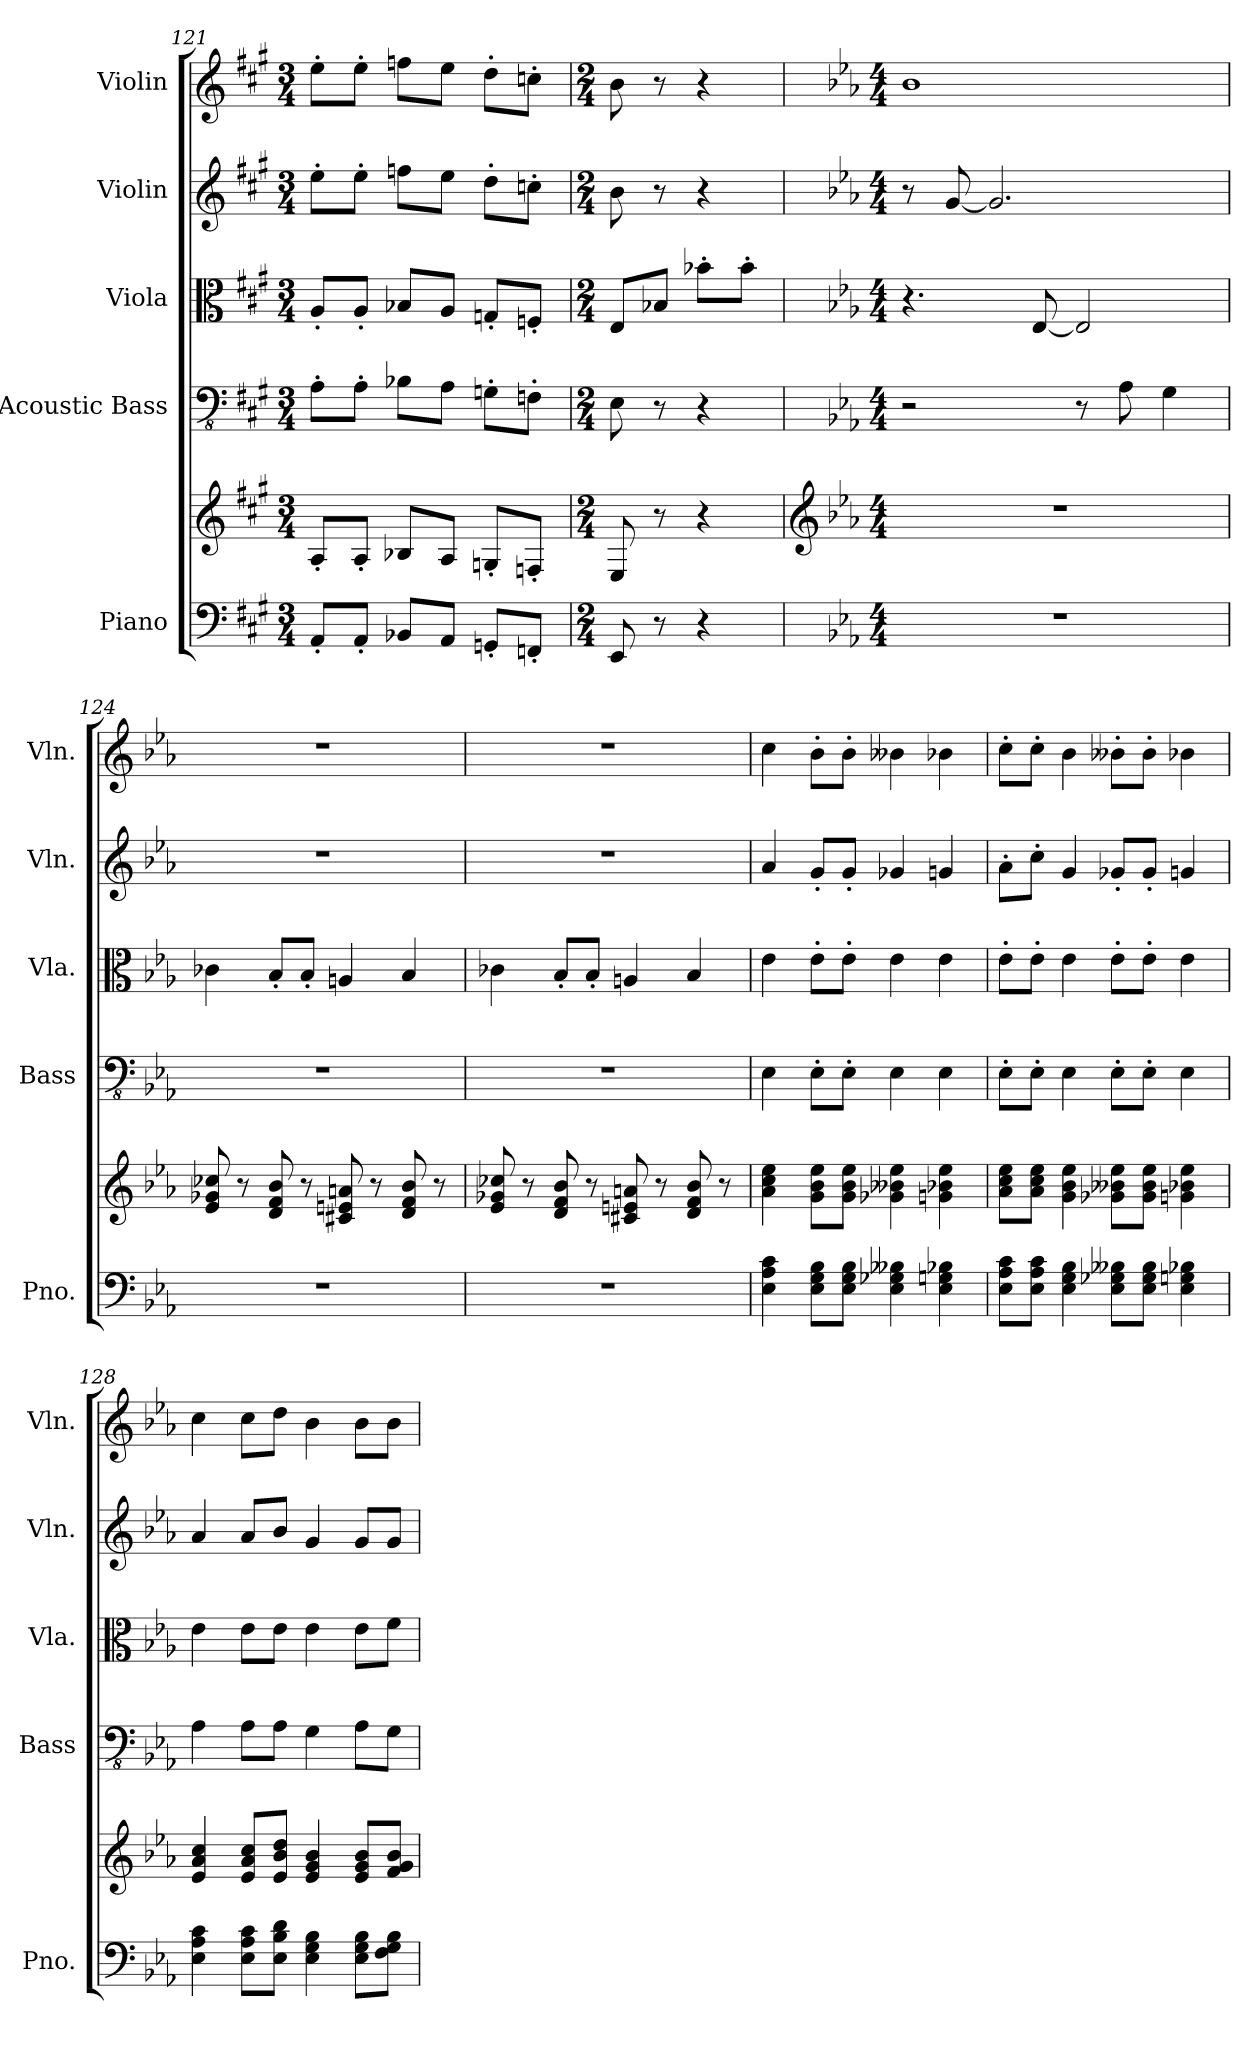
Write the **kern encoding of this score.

**kern	**kern	**kern	**kern	**kern	**kern
*part5	*part5	*part4	*part3	*part2	*part1
*staff6	*staff5	*staff4	*staff3	*staff2	*staff1
*I"Piano	*	*I"Acoustic Bass	*I"Viola	*I"Violin	*I"Violin
*I'Pno.	*	*I'Bass	*I'Vla.	*I'Vln.	*I'Vln.
*clefF4	*clefG2	*clefFv4	*clefC3	*clefG2	*clefG2
*k[f#c#g#]	*k[f#c#g#]	*k[f#c#g#]	*k[f#c#g#]	*k[f#c#g#]	*k[f#c#g#]
*M3/4	*M3/4	*M3/4	*M3/4	*M3/4	*M3/4
=121	=121	=121	=121	=121	=121
8AA'/L	8A'/L	8AA'\L	8A'/L	8ee'\L	8ee'\L
8AA'/J	8A'/J	8AA'\J	8A'/J	8ee'\J	8ee'\J
8BB-X/L	8B-X/L	8BB-X\L	8B-X/L	8ffn\L	8ffn\L
8AA/J	8A/J	8AA\J	8A/J	8ee\J	8ee\J
8GGn'/L	8Gn'/L	8GGn'\L	8Gn'/L	8dd'\L	8dd'\L
8FFn'/J	8Fn'/J	8FFn'\J	8Fn'/J	8ccn'\J	8ccn'\J
=122	=122	=122	=122	=122	=122
*M2/4	*M2/4	*M2/4	*M2/4	*M2/4	*M2/4
8EE/	8E/	8EE\	8E/L	8b\	8b\
8r	8r	8r	8B-X/J	8r	8r
4r	4r	4r	8b-X'\L	4r	4r
.	.	.	8b-'\J	.	.
=123	=123	=123	=123	=123	=123
*	*clefG2	*	*	*	*
*k[b-e-a-]	*k[b-e-a-]	*k[b-e-a-]	*k[b-e-a-]	*k[b-e-a-]	*k[b-e-a-]
*M4/4	*M4/4	*M4/4	*M4/4	*M4/4	*M4/4
1r	1r	2r	4.r	8r	1b-
.	.	.	.	[8g/	.
.	.	.	.	2.g/]	.
.	.	.	[8E-/	.	.
.	.	8r	2E-/]	.	.
.	.	8AA-\	.	.	.
.	.	4GG\	.	.	.
=124	=124	=124	=124	=124	=124
1r	8e-/ 8g-X/ 8cc-X/	1r	4c-X\	1r	1r
.	8r	.	.	.	.
.	8d/ 8f/ 8b-/	.	8B-'/L	.	.
.	8r	.	8B-'/J	.	.
.	8c#X/ 8en/ 8an/	.	4An/	.	.
.	8r	.	.	.	.
.	8d/ 8f/ 8b-/	.	4B-/	.	.
.	8r	.	.	.	.
!!LO:PB:g=z
=125	=125	=125	=125	=125	=125
1r	8e-/ 8g-X/ 8cc-X/	1r	4c-X\	1r	1r
.	8r	.	.	.	.
.	8d/ 8f/ 8b-/	.	8B-'/L	.	.
.	8r	.	8B-'/J	.	.
.	8c#X/ 8en/ 8an/	.	4An/	.	.
.	8r	.	.	.	.
.	8d/ 8f/ 8b-/	.	4B-/	.	.
.	8r	.	.	.	.
=126	=126	=126	=126	=126	=126
4E-\ 4A-\ 4c\	4a-\ 4cc\ 4ee-\	4EE-\	4e-\	4a-/	4cc\
8E-\ 8G\ 8B-\L	8g\ 8b-\ 8ee-\L	8EE-'\L	8e-'\L	8g'/L	8b-'\L
8E-\ 8G\ 8B-\J	8g\ 8b-\ 8ee-\J	8EE-'\J	8e-'\J	8g'/J	8b-'\J
4E-\ 4G-X\ 4B--X\	4g-X\ 4b--X\ 4ee-\	4EE-\	4e-\	4g-X/	4b--X\
4E-\ 4Gn\ 4B-X\	4gn\ 4b-X\ 4ee-\	4EE-\	4e-\	4gn/	4b-X\
=127	=127	=127	=127	=127	=127
8E-\ 8A-\ 8c\L	8a-\ 8cc\ 8ee-\L	8EE-'\L	8e-'\L	8a-'\L	8cc'\L
8E-\ 8A-\ 8c\J	8a-\ 8cc\ 8ee-\J	8EE-'\J	8e-'\J	8cc'\J	8cc'\J
4E-\ 4G\ 4B-\	4g\ 4b-\ 4ee-\	4EE-\	4e-\	4g/	4b-\
8E-\ 8G-X\ 8B--X\L	8g-X\ 8b--X\ 8ee-\L	8EE-'\L	8e-'\L	8g-X'/L	8b--X'\L
8E-\ 8G-\ 8B--\J	8g-\ 8b--\ 8ee-\J	8EE-'\J	8e-'\J	8g-'/J	8b--'\J
4E-\ 4Gn\ 4B-X\	4gn\ 4b-X\ 4ee-\	4EE-\	4e-\	4gn/	4b-X\
=128	=128	=128	=128	=128	=128
4E-\ 4A-\ 4c\	4e-/ 4a-/ 4cc/	4AA-\	4e-\	4a-/	4cc\
8E-\ 8A-\ 8c\L	8e-/ 8a-/ 8cc/L	8AA-\L	8e-\L	8a-/L	8cc\L
8E-\ 8B-\ 8d\J	8e-/ 8b-/ 8dd/J	8AA-\J	8e-\J	8b-/J	8dd\J
4E-\ 4G\ 4B-\	4e-/ 4g/ 4b-/	4GG\	4e-\	4g/	4b-\
8E-\ 8G\ 8B-\L	8e-/ 8g/ 8b-/L	8AA-\L	8e-\L	8g/L	8b-\L
8F\ 8G\ 8B-\J	8f/ 8g/ 8b-/J	8GG\J	8f\J	8g/J	8b-\J
=	=	=	=	=	=
*-	*-	*-	*-	*-	*-
